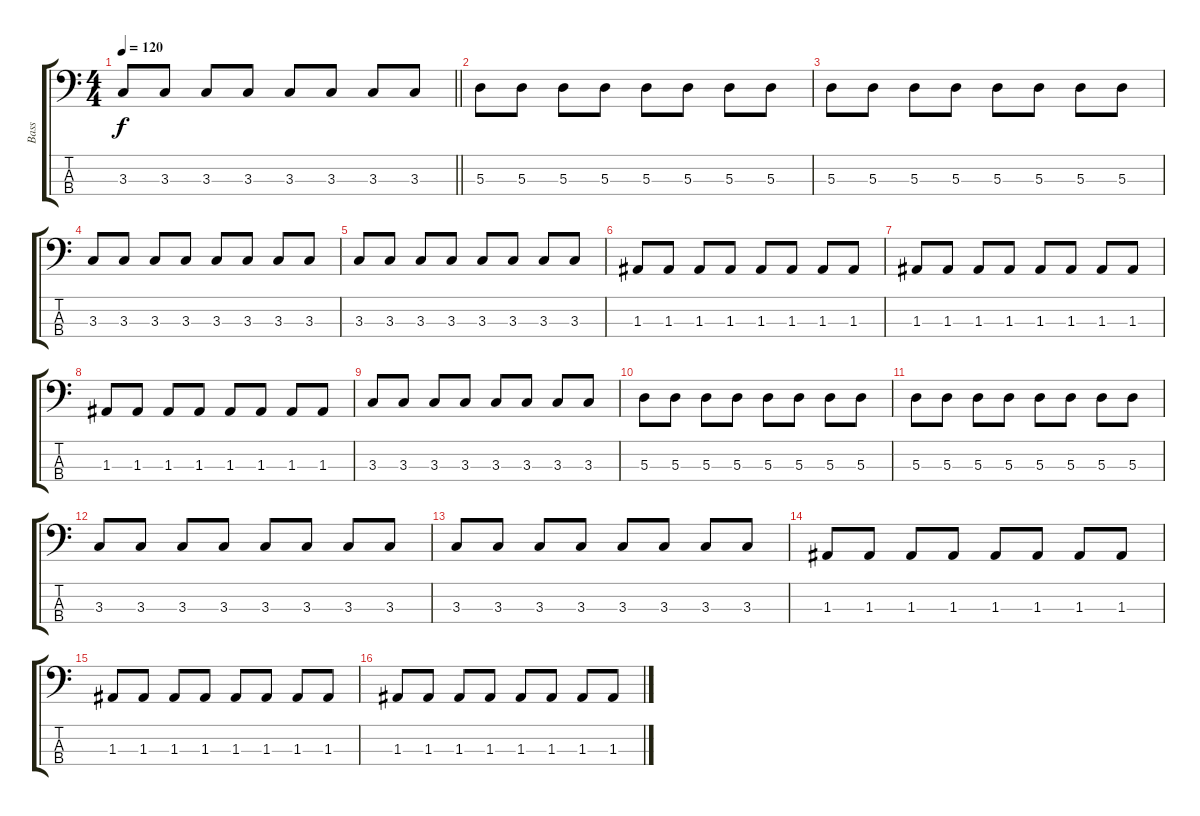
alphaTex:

\track ("Bass" "Bass") {instrument electricbassfinger}
\staff {score tabs}
\tuning (G2 D2 A1 E1) {hide}
\ts (4 4)
\tempo 120
\clef f4
\barLineRight lightlight
\ks c
3.3.8{dy f} 3.3.8 3.3.8 3.3.8 3.3.8 3.3.8 3.3.8 3.3.8 |
5.3.8{volume 12} 5.3.8 5.3.8 5.3.8 5.3.8 5.3.8 5.3.8 5.3.8 |
5.3.8 5.3.8 5.3.8 5.3.8 5.3.8 5.3.8 5.3.8 5.3.8 |
3.3.8 3.3.8 3.3.8 3.3.8 3.3.8 3.3.8 3.3.8 3.3.8 |
3.3.8 3.3.8 3.3.8 3.3.8 3.3.8 3.3.8 3.3.8 3.3.8 |
1.3.8 1.3.8 1.3.8 1.3.8 1.3.8 1.3.8 1.3.8 1.3.8 |
1.3.8 1.3.8 1.3.8 1.3.8 1.3.8 1.3.8 1.3.8 1.3.8 |
1.3.8 1.3.8 1.3.8 1.3.8 1.3.8 1.3.8 1.3.8 1.3.8 |
3.3.8 3.3.8 3.3.8 3.3.8 3.3.8 3.3.8 3.3.8 3.3.8 |
5.3.8 5.3.8 5.3.8 5.3.8 5.3.8 5.3.8 5.3.8 5.3.8 |
5.3.8 5.3.8 5.3.8 5.3.8 5.3.8 5.3.8 5.3.8 5.3.8 |
3.3.8 3.3.8 3.3.8 3.3.8 3.3.8 3.3.8 3.3.8 3.3.8 |
3.3.8 3.3.8 3.3.8 3.3.8 3.3.8 3.3.8 3.3.8 3.3.8 |
1.3.8 1.3.8 1.3.8 1.3.8 1.3.8 1.3.8 1.3.8 1.3.8 |
1.3.8 1.3.8 1.3.8 1.3.8 1.3.8 1.3.8 1.3.8 1.3.8 |
1.3.8 1.3.8 1.3.8 1.3.8 1.3.8 1.3.8 1.3.8 1.3.8
